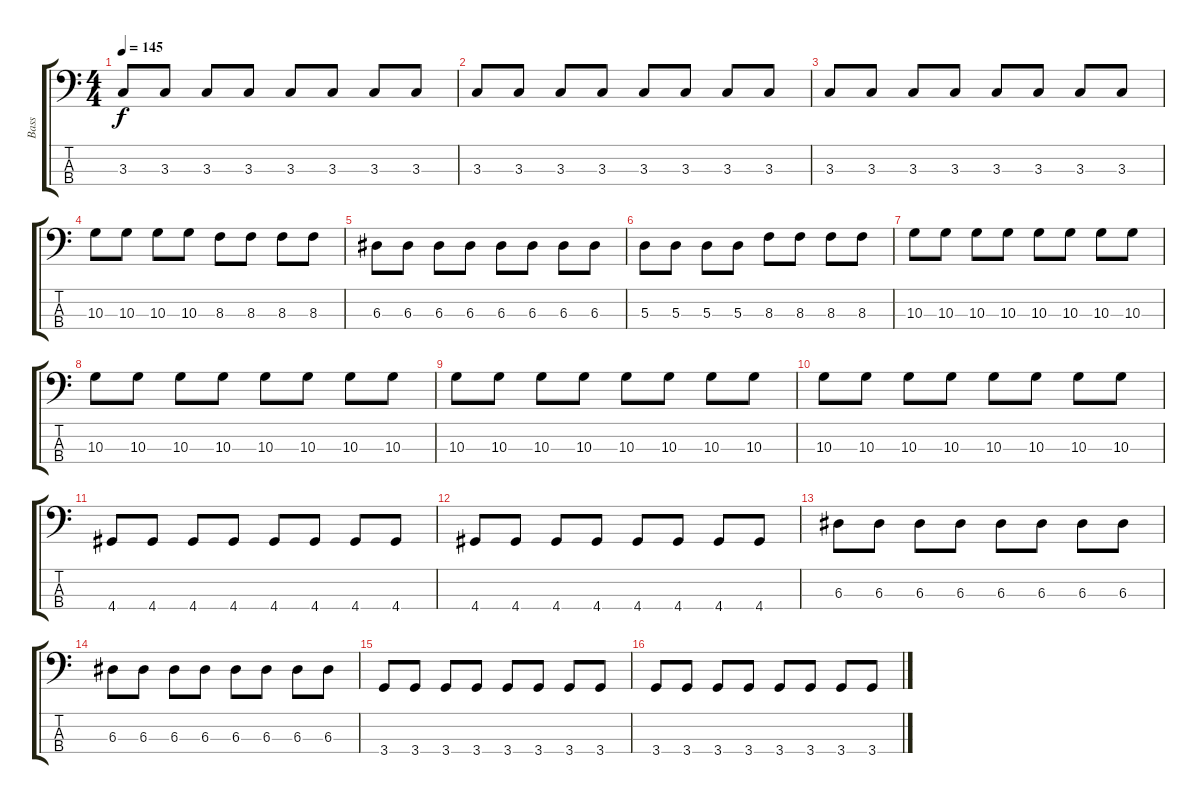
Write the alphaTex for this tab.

\track ("Bass" "Bass") {instrument electricbasspick}
\staff {score tabs}
\tuning (G2 D2 A1 E1) {hide}
\ts (4 4)
\tempo 145
\clef f4
\ks c
3.3.8{dy f} 3.3.8 3.3.8 3.3.8 3.3.8 3.3.8 3.3.8 3.3.8 |
3.3.8 3.3.8 3.3.8 3.3.8 3.3.8 3.3.8 3.3.8 3.3.8 |
3.3.8 3.3.8 3.3.8 3.3.8 3.3.8 3.3.8 3.3.8 3.3.8 |
10.3.8 10.3.8 10.3.8 10.3.8 8.3.8 8.3.8 8.3.8 8.3.8 |
6.3.8 6.3.8 6.3.8 6.3.8 6.3.8 6.3.8 6.3.8 6.3.8 |
5.3.8 5.3.8 5.3.8 5.3.8 8.3.8 8.3.8 8.3.8 8.3.8 |
10.3.8 10.3.8 10.3.8 10.3.8 10.3.8 10.3.8 10.3.8 10.3.8 |
10.3.8 10.3.8 10.3.8 10.3.8 10.3.8 10.3.8 10.3.8 10.3.8 |
10.3.8 10.3.8 10.3.8 10.3.8 10.3.8 10.3.8 10.3.8 10.3.8 |
10.3.8 10.3.8 10.3.8 10.3.8 10.3.8 10.3.8 10.3.8 10.3.8 |
4.4.8 4.4.8 4.4.8 4.4.8 4.4.8 4.4.8 4.4.8 4.4.8 |
4.4.8 4.4.8 4.4.8 4.4.8 4.4.8 4.4.8 4.4.8 4.4.8 |
6.3.8 6.3.8 6.3.8 6.3.8 6.3.8 6.3.8 6.3.8 6.3.8 |
6.3.8 6.3.8 6.3.8 6.3.8 6.3.8 6.3.8 6.3.8 6.3.8 |
3.4.8 3.4.8 3.4.8 3.4.8 3.4.8 3.4.8 3.4.8 3.4.8 |
3.4.8 3.4.8 3.4.8 3.4.8 3.4.8 3.4.8 3.4.8 3.4.8
